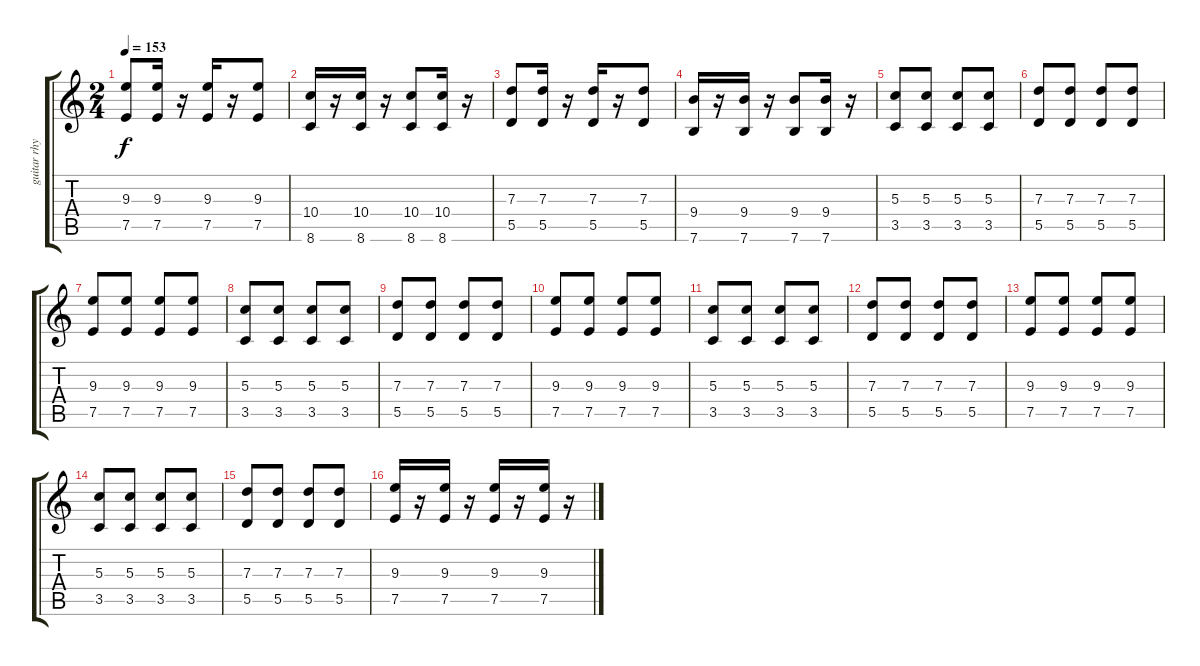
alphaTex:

\track ("guitar rhythm right" "guitar rhy") {instrument distortionguitar}
\staff {score tabs}
\tuning (E4 B3 G3 D3 A2 E2) {hide}
\ts (2 4)
\tempo 153
\clef g2
\ks c
(9.3 7.5).8{dy f} (9.3 7.5).16 r.16 (9.3 7.5).16 r.16 (9.3 7.5).8 |
(10.4 8.6).16 r.16 (10.4 8.6).16 r.16 (10.4 8.6).8 (10.4 8.6).16 r.16 |
(7.3 5.5).8 (7.3 5.5).16 r.16 (7.3 5.5).16 r.16 (7.3 5.5).8 |
(9.4 7.6).16 r.16 (9.4 7.6).16 r.16 (9.4 7.6).8 (9.4 7.6).16 r.16 |
(5.3 3.5).8 (5.3 3.5).8 (5.3 3.5).8 (5.3 3.5).8 |
(7.3 5.5).8 (7.3 5.5).8 (7.3 5.5).8 (7.3 5.5).8 |
(9.3 7.5).8 (9.3 7.5).8 (9.3 7.5).8 (9.3 7.5).8 |
(5.3 3.5).8 (5.3 3.5).8 (5.3 3.5).8 (5.3 3.5).8 |
(7.3 5.5).8 (7.3 5.5).8 (7.3 5.5).8 (7.3 5.5).8 |
(9.3 7.5).8 (9.3 7.5).8 (9.3 7.5).8 (9.3 7.5).8 |
(5.3 3.5).8 (5.3 3.5).8 (5.3 3.5).8 (5.3 3.5).8 |
(7.3 5.5).8 (7.3 5.5).8 (7.3 5.5).8 (7.3 5.5).8 |
(9.3 7.5).8 (9.3 7.5).8 (9.3 7.5).8 (9.3 7.5).8 |
(5.3 3.5).8 (5.3 3.5).8 (5.3 3.5).8 (5.3 3.5).8 |
(7.3 5.5).8 (7.3 5.5).8 (7.3 5.5).8 (7.3 5.5).8 |
(9.3 7.5).16{volume 8} r.16 (9.3 7.5).16 r.16 (9.3 7.5).16 r.16 (9.3 7.5).16 r.16
